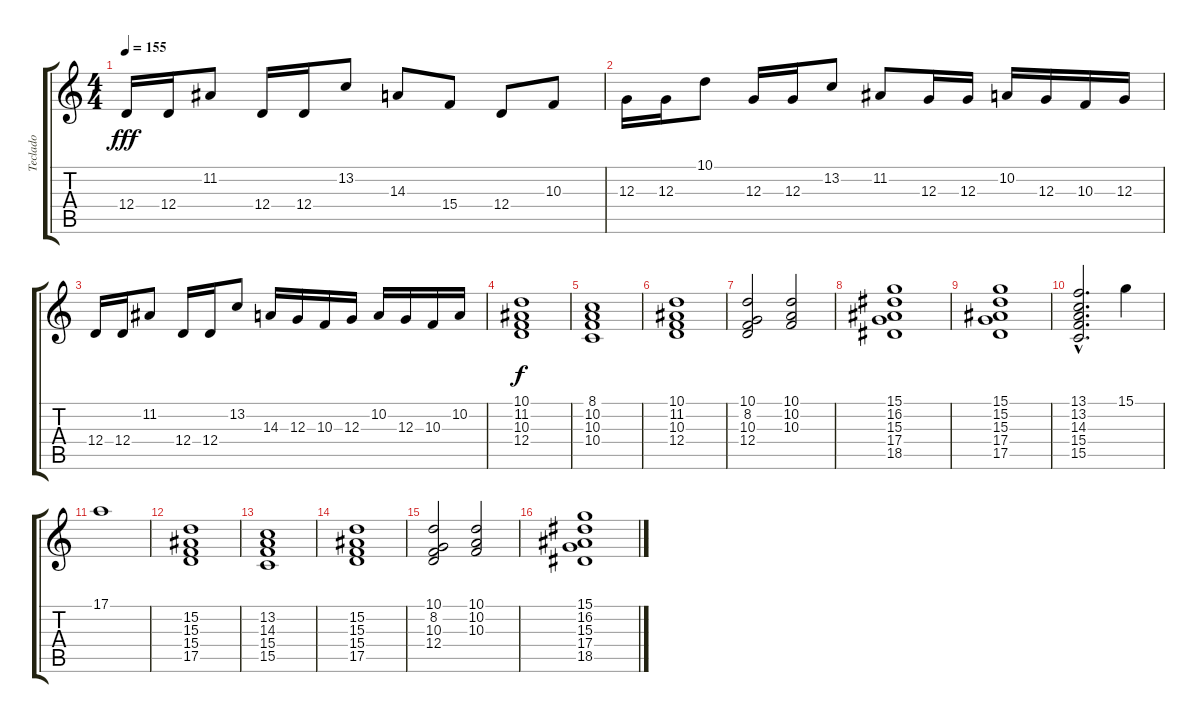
\track ("Teclado" "Teclado") {instrument stringensemble1}
\staff {score tabs}
\tuning (E4 B3 G3 D3 A2 E2) {hide}
\ts (4 4)
\tempo 155
\clef g2
\ks c
12.4.16{dy fff} 12.4.16 11.2.8 12.4.16 12.4.16 13.2.8 14.3.8 15.4.8 12.4.8 10.3.8 |
12.3.16 12.3.16 10.1.8 12.3.16 12.3.16 13.2.8 11.2.8 12.3.16 12.3.16 10.2.16 12.3.16 10.3.16 12.3.16 |
12.4.16 12.4.16 11.2.8 12.4.16 12.4.16 13.2.8 14.3.16 12.3.16 10.3.16 12.3.16 10.2.16 12.3.16 10.3.16 10.2.16 |
(10.1 11.2 10.3 12.4).1{dy f} |
(8.1 10.2 10.3 10.4).1 |
(10.1 11.2 10.3 12.4).1 |
(10.1 8.2 10.3 12.4).2 (10.1 10.2 10.3).2 |
(15.1 16.2 15.3 17.4 18.5).1 |
(15.1 15.2 15.3 17.4 17.5).1 |
(13.1{hac} 13.2 14.3 15.4 15.5).2{d} 15.1.4 |
17.1.1 |
(15.2 15.3 15.4 17.5).1 |
(13.2 14.3 15.4 15.5).1 |
(15.2 15.3 15.4 17.5).1 |
(10.1 8.2 10.3 12.4).2 (10.1 10.2 10.3).2 |
(15.1 16.2 15.3 17.4 18.5).1
